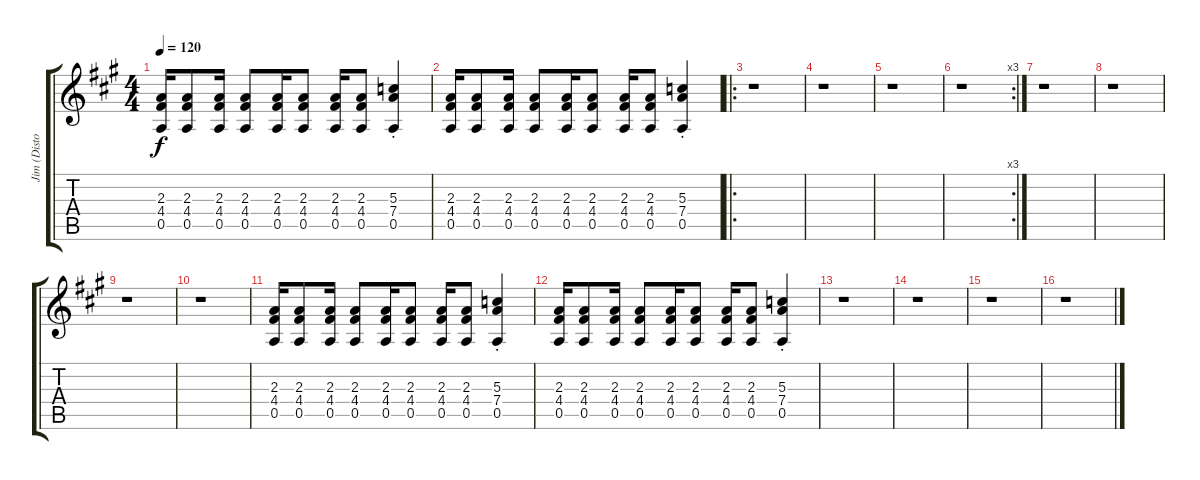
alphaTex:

\track ("Jim (Distorted)" "Jim (Disto") {instrument overdrivenguitar}
\staff {score tabs}
\tuning (E4 B3 G3 D3 A2 E2) {hide}
\ts (4 4)
\tempo 120
\clef g2
\ks a
(2.3 4.4 0.5).16{dy f instrument overdrivenguitar} (2.3 4.4 0.5).8 (2.3 4.4 0.5).16 (2.3 4.4 0.5).8 (2.3 4.4 0.5).16 (2.3 4.4 0.5).8 (2.3 4.4 0.5).16 (2.3 4.4 0.5).8 (5.3{st} 7.4{st} 0.5{st}).4 |
(2.3 4.4 0.5).16 (2.3 4.4 0.5).8 (2.3 4.4 0.5).16 (2.3 4.4 0.5).8 (2.3 4.4 0.5).16 (2.3 4.4 0.5).8 (2.3 4.4 0.5).16 (2.3 4.4 0.5).8 (5.3{st} 7.4{st} 0.5{st}).4 |
\ro
r.1 |
r.1 |
r.1 |
\rc 3
r.1 |
r.1 |
r.1 |
r.1 |
r.1 |
(2.3 4.4 0.5).16 (2.3 4.4 0.5).8 (2.3 4.4 0.5).16 (2.3 4.4 0.5).8 (2.3 4.4 0.5).16 (2.3 4.4 0.5).8 (2.3 4.4 0.5).16 (2.3 4.4 0.5).8 (5.3{st} 7.4{st} 0.5{st}).4 |
(2.3 4.4 0.5).16 (2.3 4.4 0.5).8 (2.3 4.4 0.5).16 (2.3 4.4 0.5).8 (2.3 4.4 0.5).16 (2.3 4.4 0.5).8 (2.3 4.4 0.5).16 (2.3 4.4 0.5).8 (5.3{st} 7.4{st} 0.5{st}).4 |
r.1 |
r.1 |
r.1 |
r.1
